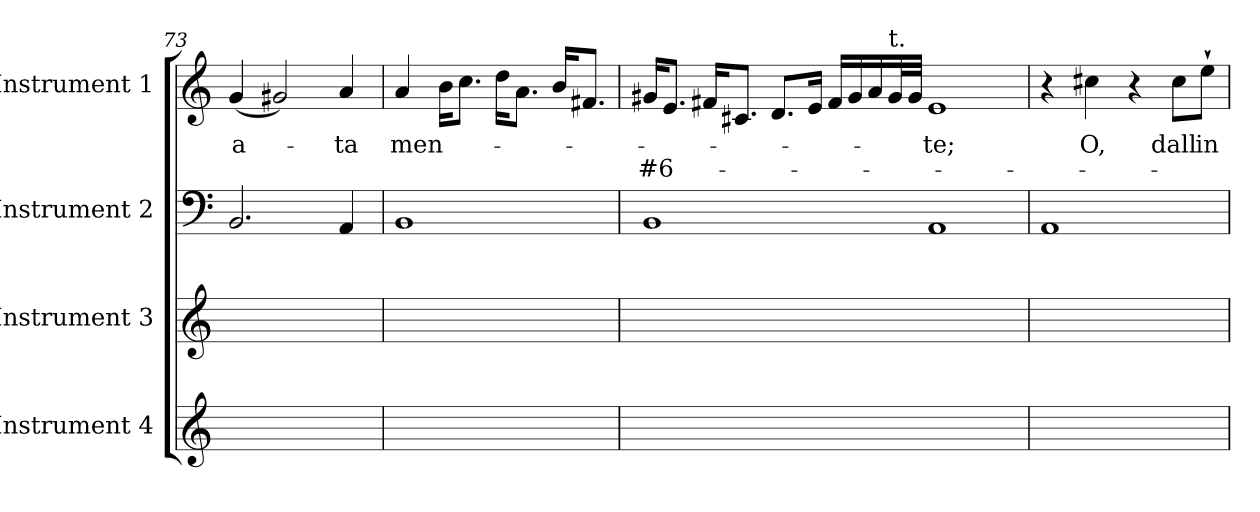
**kern	**kern	**kern	**kern	**text	**text
*part4	*part3	*part2	*part1	*part1	*part1
*staff4	*staff3	*staff2	*staff1	*staff1	*staff1
*I"Instrument 4	*I"Instrument 3	*I"Instrument 2	*I"Instrument 1	*	*
*clefG2	*clefG2	*clefF4	*clefG2	*	*
*k[]	*k[]	*k[]	*k[]	*	*
=73	=73	=73	=73	=73	=73
!	!	!	!	!LO:LY:b	!
1ryy	1ryy	2.BB/	(<4g/	-a-	.
.	.	.	2g#X/)	.	.
!	!	!	!	!LO:LY:b	!
.	.	4AA/	4a/	-ta	.
=74	=74	=74	=74	=74	=74
!	!	!	!	!LO:LY:b	!
1ryy	1ryy	1BB	4a/	men-	.
.	.	.	16b\KL	.	.
.	.	.	8.cc\J	.	.
.	.	.	16dd\KL	.	.
.	.	.	8.a\J	.	.
.	.	.	16b/KL	.	.
.	.	.	8.f#X/J	.	.
!!LO:LB:g=z
=75	=75	=75	=75	=75	=75
!	!	!	!	!	!LO:LY:b
1ryy	1ryy	1BB	16g#X/KL	.	-#6-
.	.	.	8.e/J	.	.
.	.	.	16f#X/KL	.	.
.	.	.	8.c#X/J	.	.
.	.	.	8.d/L	.	.
.	.	.	16e/Jk	.	.
.	.	.	16f#/LL	.	.
.	.	.	16g#/	.	.
.	.	.	16a/	.	.
!	!	!	!LO:TX:a:t=t.	!	!
.	.	.	32g#/L	.	.
.	.	.	32g#/JJJ	.	.
!	!	!	!	!LO:LY:b	!
1ryy	1ryy	1AA	1e	-te;	.
=76	=76	=76	=76	=76	=76
1ryy	1ryy	1AA	4r	.	.
!	!	!	!	!LO:LY:b	!
.	.	.	4cc#X\	O,	.
.	.	.	4r	.	.
!	!	!	!	!LO:LY:b	!
.	.	.	8cc#\L	dall	.
!	!	!	!	!LO:LY:b	!
.	.	.	8ee`<\J	in	.
=	=	=	=	=	=
*-	*-	*-	*-	*-	*-
